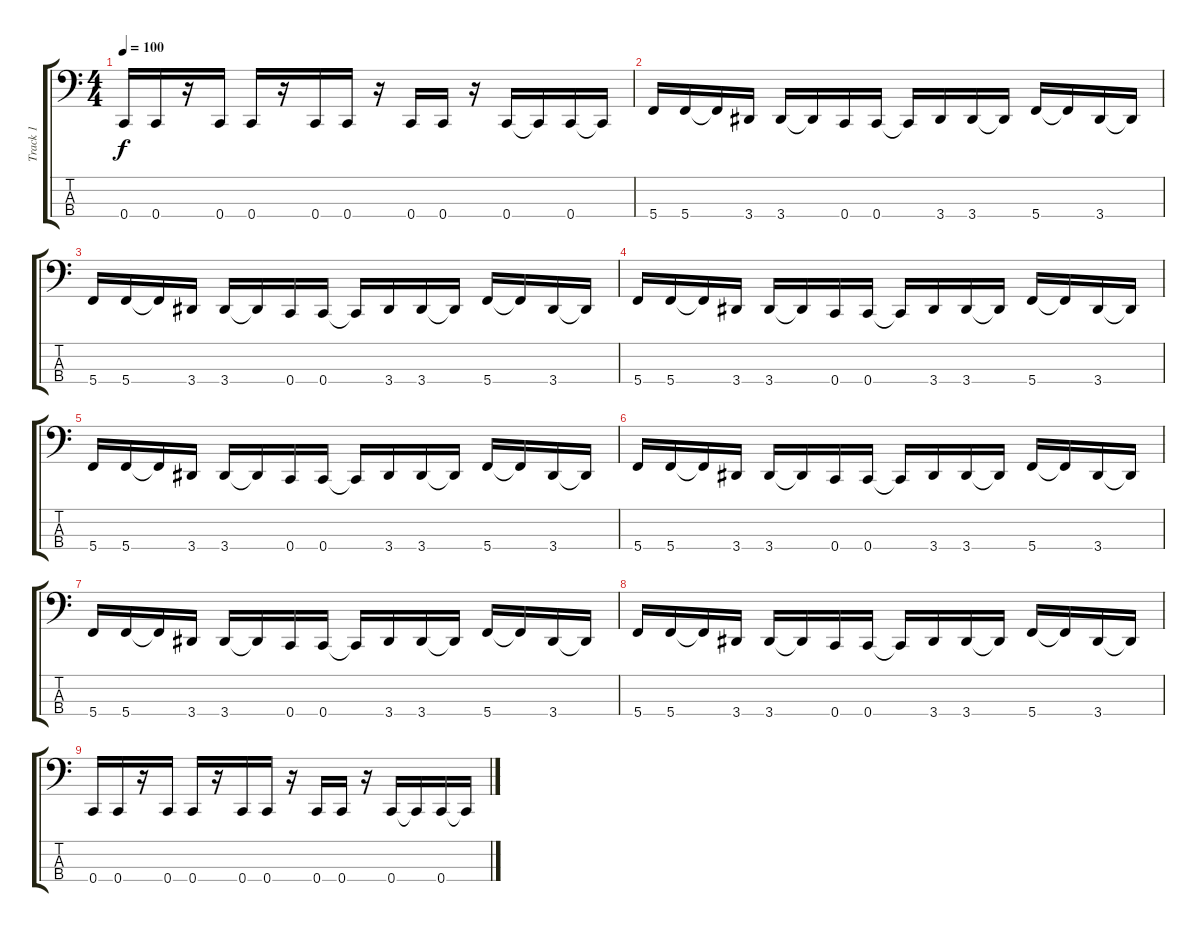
\track ("Track 1" "Track 1") {instrument electricbassfinger}
\staff {score tabs}
\tuning (F2 C2 G1 C1) {hide}
\ts (4 4)
\tempo 100
\clef f4
\ks c
0.4.16{dy f} 0.4.16 r.16 0.4.16 0.4.16 r.16 0.4.16 0.4.16 r.16 0.4.16 0.4.16 r.16 0.4.16 0.4{t}.16 0.4.16 0.4{t}.16 |
5.4.16 5.4.16 5.4{t}.16 3.4.16 3.4.16 3.4{t}.16 0.4.16 0.4.16 0.4{t}.16 3.4.16 3.4.16 3.4{t}.16 5.4.16 5.4{t}.16 3.4.16 3.4{t}.16 |
5.4.16 5.4.16 5.4{t}.16 3.4.16 3.4.16 3.4{t}.16 0.4.16 0.4.16 0.4{t}.16 3.4.16 3.4.16 3.4{t}.16 5.4.16 5.4{t}.16 3.4.16 3.4{t}.16 |
5.4.16 5.4.16 5.4{t}.16 3.4.16 3.4.16 3.4{t}.16 0.4.16 0.4.16 0.4{t}.16 3.4.16 3.4.16 3.4{t}.16 5.4.16 5.4{t}.16 3.4.16 3.4{t}.16 |
5.4.16 5.4.16 5.4{t}.16 3.4.16 3.4.16 3.4{t}.16 0.4.16 0.4.16 0.4{t}.16 3.4.16 3.4.16 3.4{t}.16 5.4.16 5.4{t}.16 3.4.16 3.4{t}.16 |
5.4.16 5.4.16 5.4{t}.16 3.4.16 3.4.16 3.4{t}.16 0.4.16 0.4.16 0.4{t}.16 3.4.16 3.4.16 3.4{t}.16 5.4.16 5.4{t}.16 3.4.16 3.4{t}.16 |
5.4.16 5.4.16 5.4{t}.16 3.4.16 3.4.16 3.4{t}.16 0.4.16 0.4.16 0.4{t}.16 3.4.16 3.4.16 3.4{t}.16 5.4.16 5.4{t}.16 3.4.16 3.4{t}.16 |
5.4.16 5.4.16 5.4{t}.16 3.4.16 3.4.16 3.4{t}.16 0.4.16 0.4.16 0.4{t}.16 3.4.16 3.4.16 3.4{t}.16 5.4.16 5.4{t}.16 3.4.16 3.4{t}.16 |
0.4.16 0.4.16 r.16 0.4.16 0.4.16 r.16 0.4.16 0.4.16 r.16 0.4.16 0.4.16 r.16 0.4.16 0.4{t}.16 0.4.16 0.4{t}.16
